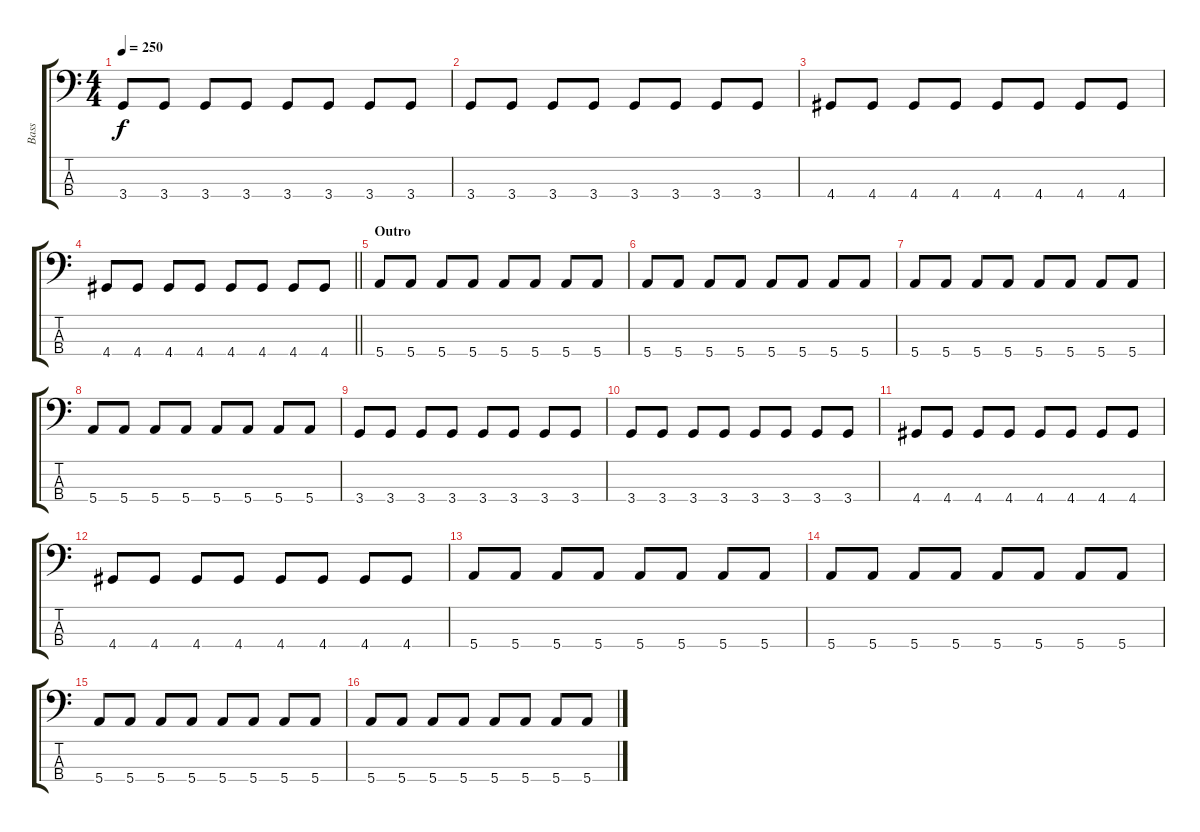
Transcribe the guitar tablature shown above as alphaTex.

\track ("Bass" "Bass") {instrument electricbassfinger}
\staff {score tabs}
\tuning (G2 D2 A1 E1) {hide}
\ts (4 4)
\tempo 250
\clef f4
\ks c
3.4.8{dy f} 3.4.8 3.4.8 3.4.8 3.4.8 3.4.8 3.4.8 3.4.8 |
3.4.8 3.4.8 3.4.8 3.4.8 3.4.8 3.4.8 3.4.8 3.4.8 |
4.4.8 4.4.8 4.4.8 4.4.8 4.4.8 4.4.8 4.4.8 4.4.8 |
\barLineRight lightlight
4.4.8 4.4.8 4.4.8 4.4.8 4.4.8 4.4.8 4.4.8 4.4.8 |
\section ("" "Outro")
5.4.8 5.4.8 5.4.8 5.4.8 5.4.8 5.4.8 5.4.8 5.4.8 |
5.4.8 5.4.8 5.4.8 5.4.8 5.4.8 5.4.8 5.4.8 5.4.8 |
5.4.8 5.4.8 5.4.8 5.4.8 5.4.8 5.4.8 5.4.8 5.4.8 |
5.4.8 5.4.8 5.4.8 5.4.8 5.4.8 5.4.8 5.4.8 5.4.8 |
3.4.8 3.4.8 3.4.8 3.4.8 3.4.8 3.4.8 3.4.8 3.4.8 |
3.4.8 3.4.8 3.4.8 3.4.8 3.4.8 3.4.8 3.4.8 3.4.8 |
4.4.8 4.4.8 4.4.8 4.4.8 4.4.8 4.4.8 4.4.8 4.4.8 |
4.4.8 4.4.8 4.4.8 4.4.8 4.4.8 4.4.8 4.4.8 4.4.8 |
5.4.8 5.4.8 5.4.8 5.4.8 5.4.8 5.4.8 5.4.8 5.4.8 |
5.4.8 5.4.8 5.4.8 5.4.8 5.4.8 5.4.8 5.4.8 5.4.8 |
5.4.8 5.4.8 5.4.8 5.4.8 5.4.8 5.4.8 5.4.8 5.4.8 |
5.4.8 5.4.8 5.4.8 5.4.8 5.4.8 5.4.8 5.4.8 5.4.8
